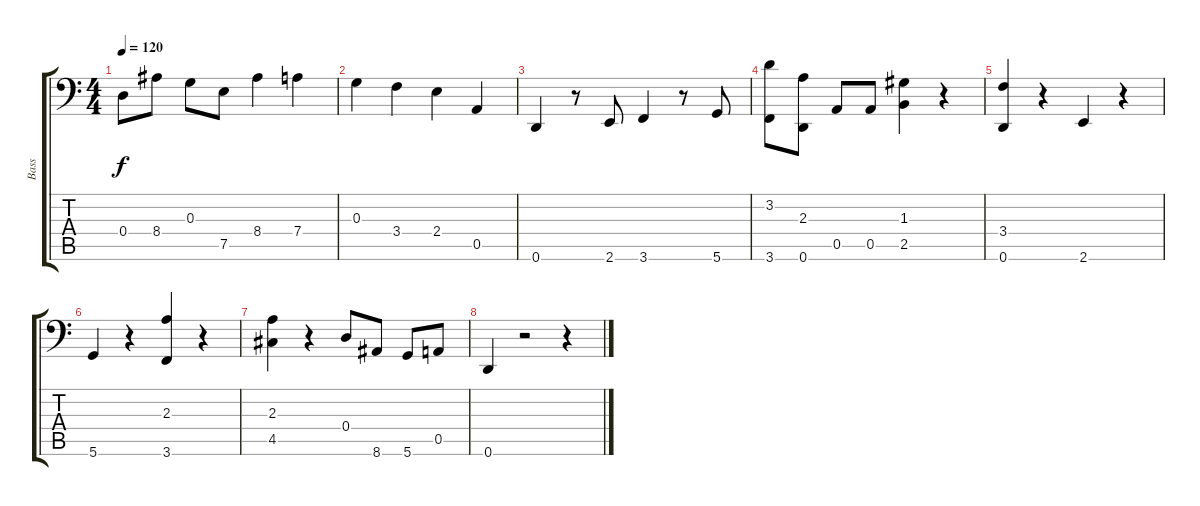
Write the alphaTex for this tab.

\track ("Bass" "Bass") {instrument electricbassfinger}
\staff {score tabs}
\tuning (E3 B2 G2 D2 A1 D1) {hide}
\ts (4 4)
\tempo 120
\clef f4
\ks c
0.4.8{dy f} 8.4.8 0.3.8 7.5.8 8.4.4 7.4.4 |
0.3.4 3.4.4 2.4.4 0.5.4 |
0.6.4 r.8 2.6.8 3.6.4 r.8 5.6.8 |
(3.2 3.6).8 (2.3 0.6).8 0.5.8 0.5.8 (1.3 2.5).4 r.4 |
(3.4 0.6).4 r.4 2.6.4 r.4 |
5.6.4 r.4 (2.3 3.6).4 r.4 |
(2.3 4.5).4 r.4 0.4.8 8.6.8 5.6.8 0.5.8 |
0.6.4 r.2 r.4
